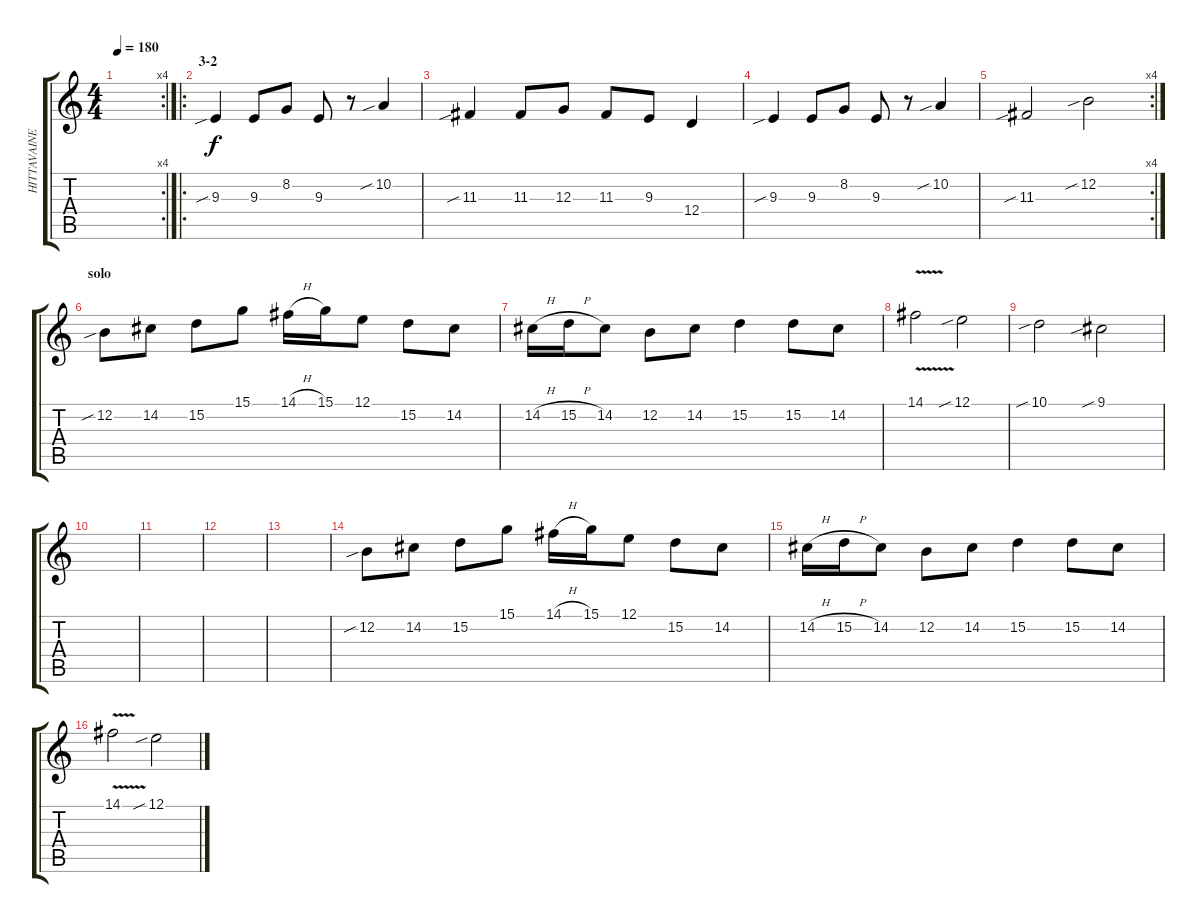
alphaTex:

\track ("HITTAVAINEN" "HITTAVAINE") {instrument violin}
\staff {score tabs}
\tuning (E4 B3 G3 D3 A2 E2) {hide}
\rc 4
\ts (4 4)
\tempo 180
\clef g2
\ks c
|
\ro
\section ("" "3-2")
9.3{sib}.4 9.3.8 8.2.8 9.3.8 r.8 10.2{sib}.4 |
11.3{sib}.4 11.3.8 12.3.8 11.3.8 9.3.8 12.4.4 |
9.3{sib}.4 9.3.8 8.2.8 9.3.8 r.8 10.2{sib}.4 |
\rc 4
11.3{sib}.2 12.2{sib}.2 |
\section ("" "solo")
12.2{sib}.8 14.2.8 15.2.8 15.1.8 14.1{h}.16 15.1.16 12.1.8 15.2.8 14.2.8 |
14.2{h}.16 15.2{h}.16 14.2.8 12.2.8 14.2.8 15.2.4 15.2.8 14.2.8 |
14.1{v}.2 12.1{sib}.2 |
10.1{sib}.2 9.1{sib}.2 |
|
|
|
|
12.2{sib}.8 14.2.8 15.2.8 15.1.8 14.1{h}.16 15.1.16 12.1.8 15.2.8 14.2.8 |
14.2{h}.16 15.2{h}.16 14.2.8 12.2.8 14.2.8 15.2.4 15.2.8 14.2.8 |
14.1{v}.2 12.1{sib}.2
